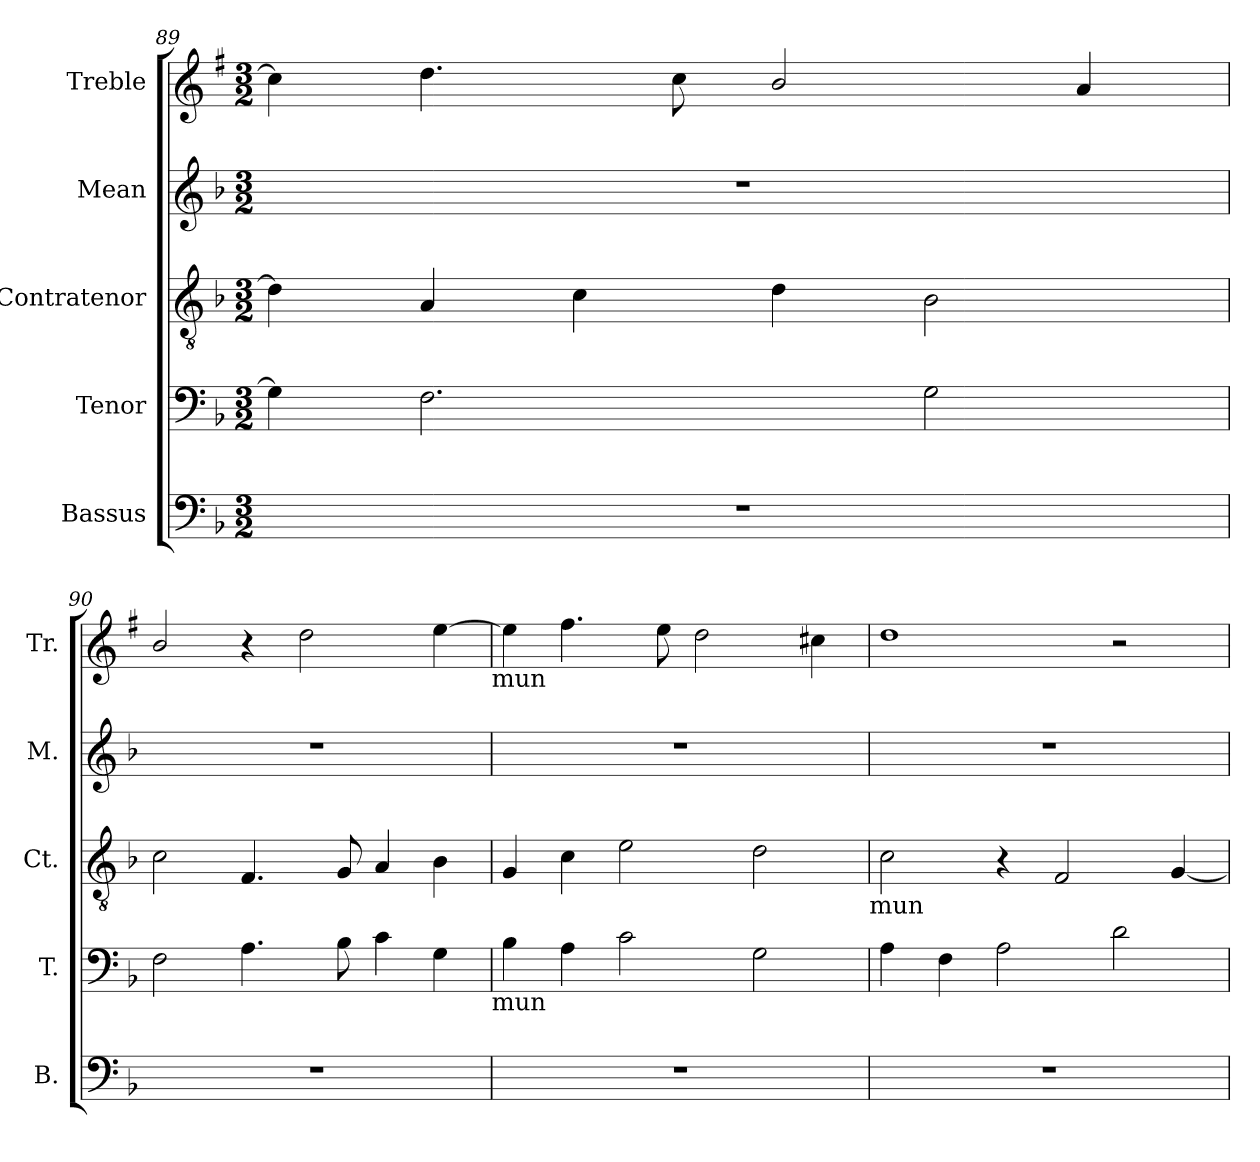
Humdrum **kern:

**kern	**kern	**kern	**kern	**kern
*part5	*part4	*part3	*part2	*part1
*staff5	*staff4	*staff3	*staff2	*staff1
*I"Bassus	*I"Tenor	*I"Contratenor	*I"Mean	*I"Treble
*I'B.	*I'T.	*I'Ct.	*I'M.	*I'Tr.
*clefF4	*clefF4	*clefGv2	*clefG2	*clefG2
*ITrd7c12	*	*	*	*ITrd1c2
*k[b-]	*k[b-]	*k[b-]	*k[b-]	*k[b-]
*F:	*F:	*F:	*F:	*F:
*M3/2	*M3/2	*M3/2	*M3/2	*M3/2
=89	=89	=89	=89	=89
1.r	4G\]	4d\]	1.r	4b-\]
.	2.F\	4A/	.	4.cc\
.	.	4c\	.	.
.	.	.	.	8b-\
.	.	4d\	.	2a/
.	2G\	2B-\	.	.
.	.	.	.	4g/
!!LO:LB:g=z
=90	=90	=90	=90	=90
1.r	2F\	2c\	1.r	2a/
.	4.A\	4.F/	.	4r
.	.	.	.	2cc\
.	8B-\	8G/	.	.
.	4c\	4A/	.	.
.	4G\	4B-\	.	[>4dd\
!	!	!	!	!LO:TX:b:t=mun
!	!LO:TX:b:t=mun	!	!	!
=91	=91	=91	=91	=91
1.r	4B-\	4G/	1.r	4dd\]
.	4A\	4c\	.	4.ee\
.	2c\	2e\	.	.
.	.	.	.	8dd\
.	.	.	.	2cc\
.	2G\	2d\	.	.
.	.	.	.	4b>\
!	!	!LO:TX:b:t=mun	!	!
=92	=92	=92	=92	=92
1.r	4A\	2c\	1.r	1cc
.	4F\	.	.	.
.	2A\	4r	.	.
.	.	2F/	.	.
.	2d\	.	.	2r
.	.	[<4G/	.	.
=	=	=	=	=
*-	*-	*-	*-	*-
